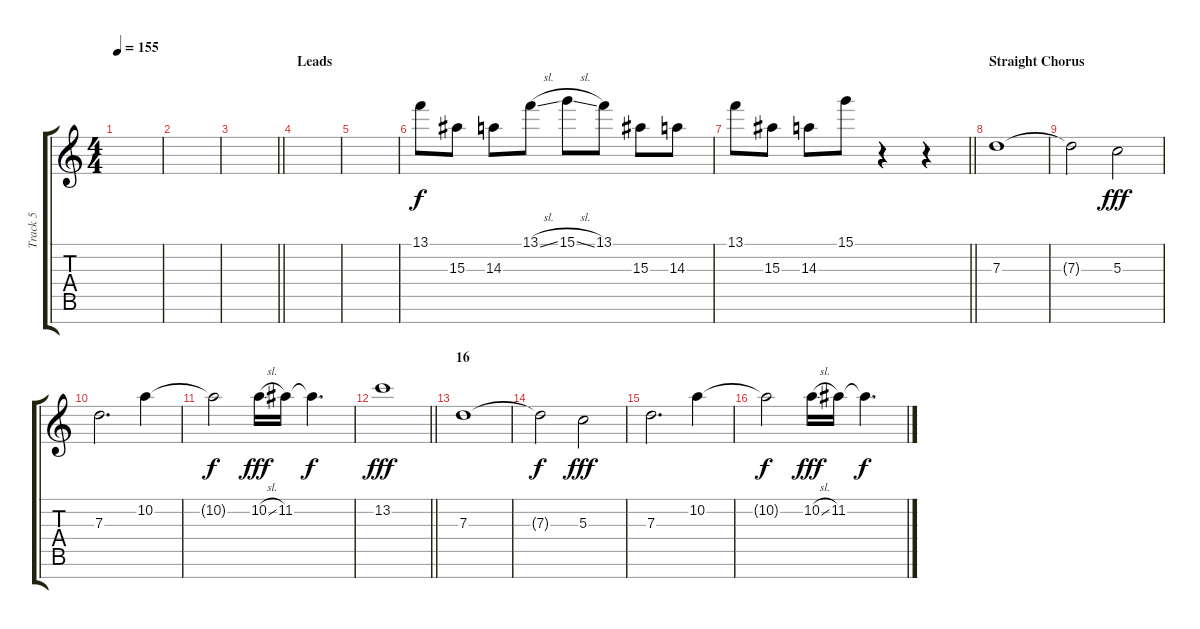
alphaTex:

\track ("Track 5" "Track 5") {instrument overdrivenguitar}
\staff {score tabs}
\tuning (E4 B3 G3 D3 A2 E2 B1) {hide}
\ts (4 4)
\tempo 155
\clef g2
\ks c
|
|
\barLineRight lightlight
|
\section ("" "Leads")
|
|
13.1.8 15.3.8 14.3.8 13.1{sl}.8 15.1{sl}.8 13.1.8 15.3.8 14.3.8 |
\barLineRight lightlight
13.1.8 15.3.8 14.3.8 15.1.8 r.4 r.4 |
\section ("" "Straight Chorus")
7.3.1 |
7.3{t}.2{dy f} 5.3.2{dy fff} |
7.3.2{d} 10.2.4 |
10.2{t}.2{dy f} 10.2{sl}.16{dy fff} 11.2.16 11.2{t}.4{d dy f} |
\barLineRight lightlight
13.2.1{dy fff} |
\section ("" "16")
7.3.1 |
7.3{t}.2{dy f} 5.3.2{dy fff} |
7.3.2{d} 10.2.4 |
10.2{t}.2{dy f} 10.2{sl}.16{dy fff} 11.2.16 11.2{t}.4{d dy f}
